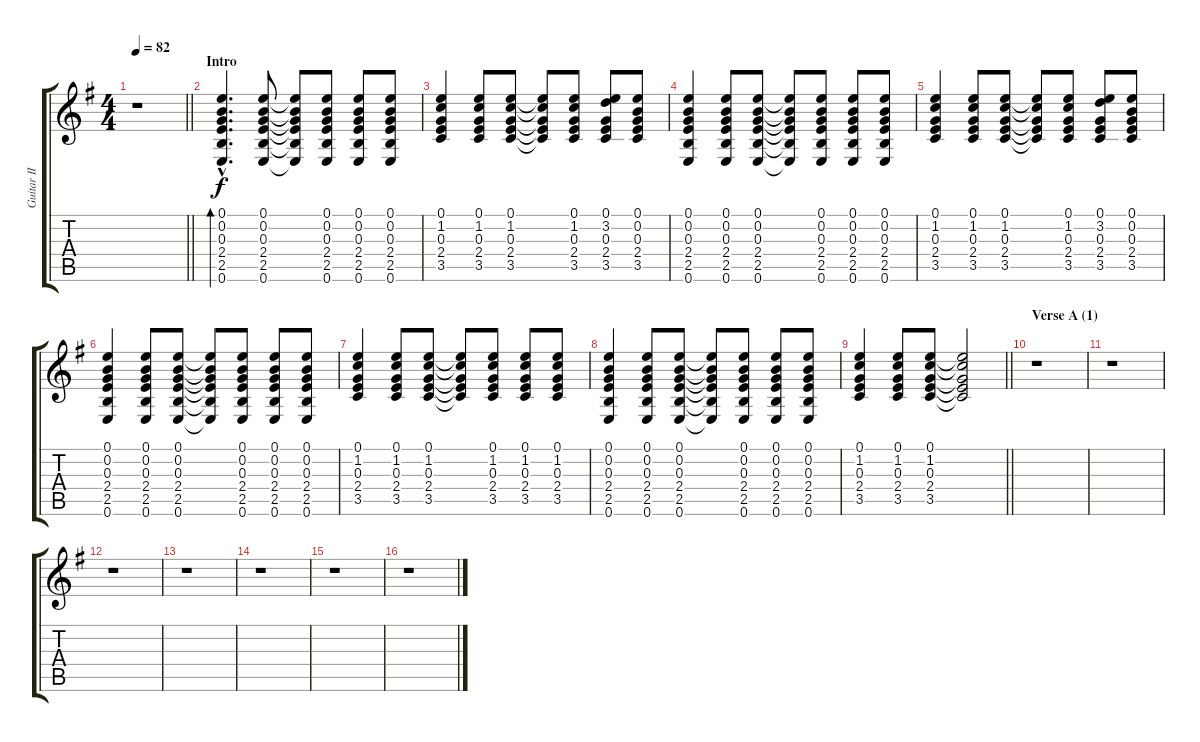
\track ("Guitar II" "Guitar II") {instrument acousticguitarsteel}
\staff {score tabs}
\tuning (E4 B3 G3 D3 A2 E2) {hide}
\ts (4 4)
\tempo 82
\clef g2
\barLineRight lightlight
\ks eminor
r.1{dy f instrument acousticguitarsteel} |
\section ("" "Intro")
(0.1{hac} 0.2{hac} 0.3{hac} 2.4{hac} 2.5{hac} 0.6{hac}).4{d bd 120} (0.1 0.2 0.3 2.4 2.5 0.6).8 (0.1{t} 0.2{t} 0.3{t} 2.4{t} 2.5{t} 0.6{t}).8 (0.1 0.2 0.3 2.4 2.5 0.6).8 (0.1 0.2 0.3 2.4 2.5 0.6).8 (0.1 0.2 0.3 2.4 2.5 0.6).8 |
(0.1 1.2 0.3 2.4 3.5).4 (0.1 1.2 0.3 2.4 3.5).8 (0.1 1.2 0.3 2.4 3.5).8 (0.1{t} 1.2{t} 0.3{t} 2.4{t} 3.5{t}).8 (0.1 1.2 0.3 2.4 3.5).8 (0.1 3.2 0.3 2.4 3.5).8 (0.1 0.2 0.3 2.4 3.5).8 |
(0.1 0.2 0.3 2.4 2.5 0.6).4 (0.1 0.2 0.3 2.4 2.5 0.6).8 (0.1 0.2 0.3 2.4 2.5 0.6).8 (0.1{t} 0.2{t} 0.3{t} 2.4{t} 2.5{t} 0.6{t}).8 (0.1 0.2 0.3 2.4 2.5 0.6).8 (0.1 0.2 0.3 2.4 2.5 0.6).8 (0.1 0.2 0.3 2.4 2.5 0.6).8 |
(0.1 1.2 0.3 2.4 3.5).4 (0.1 1.2 0.3 2.4 3.5).8 (0.1 1.2 0.3 2.4 3.5).8 (0.1{t} 1.2{t} 0.3{t} 2.4{t} 3.5{t}).8 (0.1 1.2 0.3 2.4 3.5).8 (0.1 3.2 0.3 2.4 3.5).8 (0.1 0.2 0.3 2.4 3.5).8 |
(0.1 0.2 0.3 2.4 2.5 0.6).4 (0.1 0.2 0.3 2.4 2.5 0.6).8 (0.1 0.2 0.3 2.4 2.5 0.6).8 (0.1{t} 0.2{t} 0.3{t} 2.4{t} 2.5{t} 0.6{t}).8 (0.1 0.2 0.3 2.4 2.5 0.6).8 (0.1 0.2 0.3 2.4 2.5 0.6).8 (0.1 0.2 0.3 2.4 2.5 0.6).8 |
(0.1 1.2 0.3 2.4 3.5).4 (0.1 1.2 0.3 2.4 3.5).8 (0.1 1.2 0.3 2.4 3.5).8 (0.1{t} 1.2{t} 0.3{t} 2.4{t} 3.5{t}).8 (0.1 1.2 0.3 2.4 3.5).8 (0.1 1.2 0.3 2.4 3.5).8 (0.1 1.2 0.3 2.4 3.5).8 |
(0.1 0.2 0.3 2.4 2.5 0.6).4 (0.1 0.2 0.3 2.4 2.5 0.6).8 (0.1 0.2 0.3 2.4 2.5 0.6).8 (0.1{t} 0.2{t} 0.3{t} 2.4{t} 2.5{t} 0.6{t}).8 (0.1 0.2 0.3 2.4 2.5 0.6).8 (0.1 0.2 0.3 2.4 2.5 0.6).8 (0.1 0.2 0.3 2.4 2.5 0.6).8 |
\barLineRight lightlight
(0.1 1.2 0.3 2.4 3.5).4 (0.1 1.2 0.3 2.4 3.5).8 (0.1 1.2 0.3 2.4 3.5).8 (0.1{t} 1.2{t} 0.3{t} 2.4{t} 3.5{t}).2 |
\section ("" "Verse A (1)")
r.1 |
r.1 |
r.1 |
r.1 |
r.1 |
r.1 |
r.1
